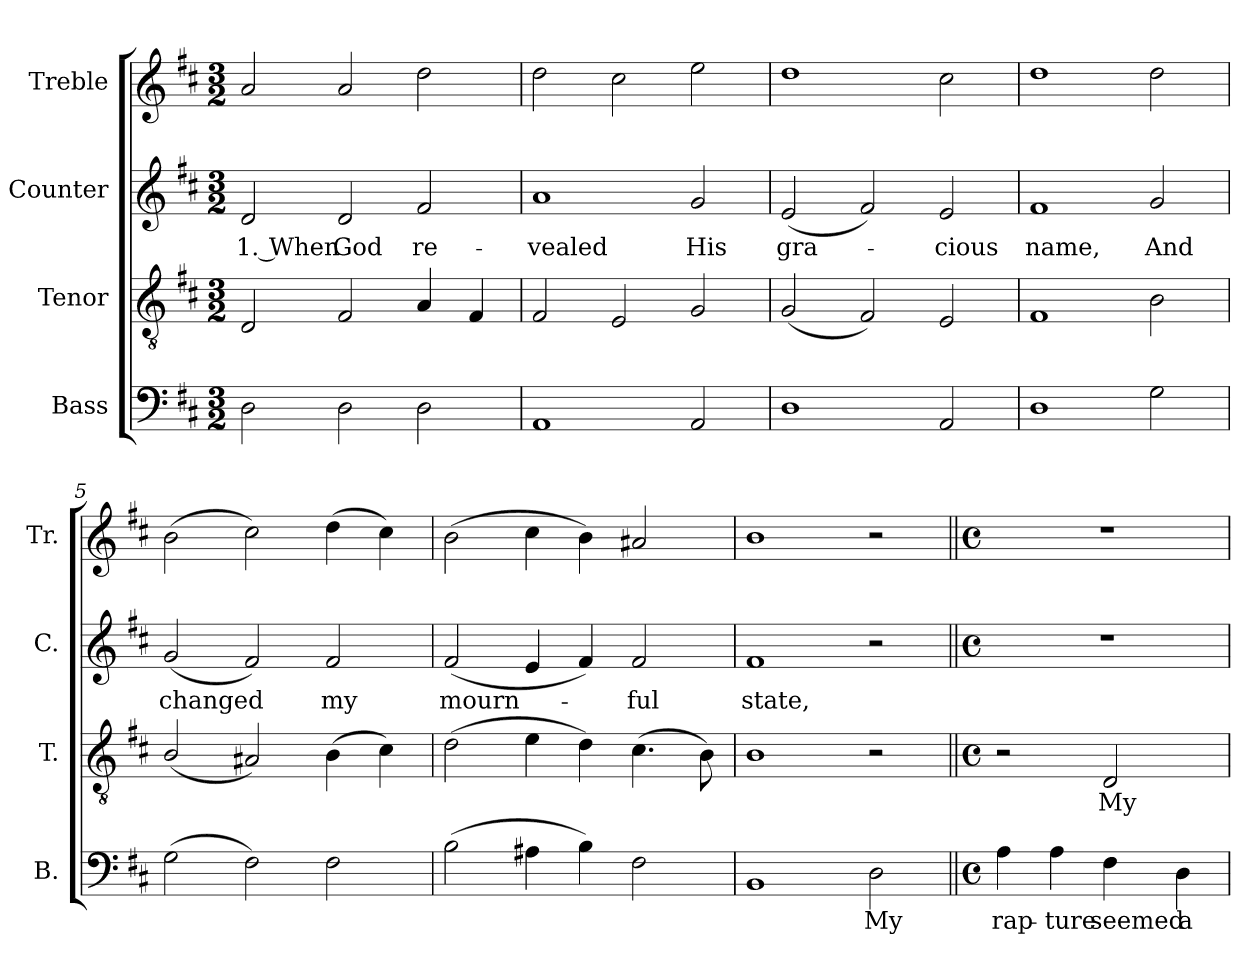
**kern	**text	**kern	**text	**kern	**text	**kern
*part4	*part4	*part3	*part3	*part2	*part2	*part1
*staff4	*staff4	*staff3	*staff3	*staff2	*staff2	*staff1
*I"Bass	*	*I"Tenor	*	*I"Counter	*	*I"Treble
*I'B.	*	*I'T.	*	*I'C.	*	*I'Tr.
*clefF4	*	*clefGv2	*	*clefG2	*	*clefG2
*k[f#c#]	*	*k[f#c#]	*	*k[f#c#]	*	*k[f#c#]
*M3/2	*	*M3/2	*	*M3/2	*	*M3/2
=1	=1	=1	=1	=1	=1	=1
2D\	.	2D/	.	2d/	1. When	2a/
2D\	.	2F#/	.	2d/	God	2a/
2D\	.	4A/	.	2f#/	re-	2dd\
.	.	4F#/	.	.	.	.
=2	=2	=2	=2	=2	=2	=2
1AA	.	2F#/	.	1a	-vealed	2dd\
.	.	2E/	.	.	.	2cc#\
2AA/	.	2G/	.	2g/	His	2ee\
=3	=3	=3	=3	=3	=3	=3
1D	.	(2G/	.	(2e/	gra-	1dd
.	.	2F#/)	.	2f#/)	.	.
2AA/	.	2E/	.	2e/	-cious	2cc#\
=4	=4	=4	=4	=4	=4	=4
1D	.	1F#	.	1f#	name,	1dd
2G\	.	2B\	.	2g/	And	2dd\
=5	=5	=5	=5	=5	=5	=5
(2G\	.	(2B/	.	(2g/	changed	(2b\
2F#\)	.	2A#X/)	.	2f#/)	.	2cc#\)
2F#\	.	(4B\	.	2f#/	my	(4dd\
.	.	4c#\)	.	.	.	4cc#\)
=6	=6	=6	=6	=6	=6	=6
(2B\	.	(2d\	.	(2f#/	mourn-	(2b\
4A#X\	.	4e\	.	4e/	.	4cc#\
4B\)	.	4d\)	.	4f#/)	.	4b\)
2F#\	.	(4.c#\	.	2f#/	-ful	2a#X/
.	.	8B\)	.	.	.	.
=7	=7	=7	=7	=7	=7	=7
1BB	.	1B	.	1f#	state,	1b
2D\	My	2r	.	2r	.	2r
=8||	=8||	=8||	=8||	=8||	=8||	=8||
*M4/4	*	*M4/4	*	*M4/4	*	*M4/4
*met(c)	*	*met(c)	*	*met(c)	*	*met(c)
4A\	rap-	2r	.	1r	.	1r
4A\	-ture	.	.	.	.	.
4F#\	seemed	2D/	My	.	.	.
4D\	a	.	.	.	.	.
=	=	=	=	=	=	=
*-	*-	*-	*-	*-	*-	*-
